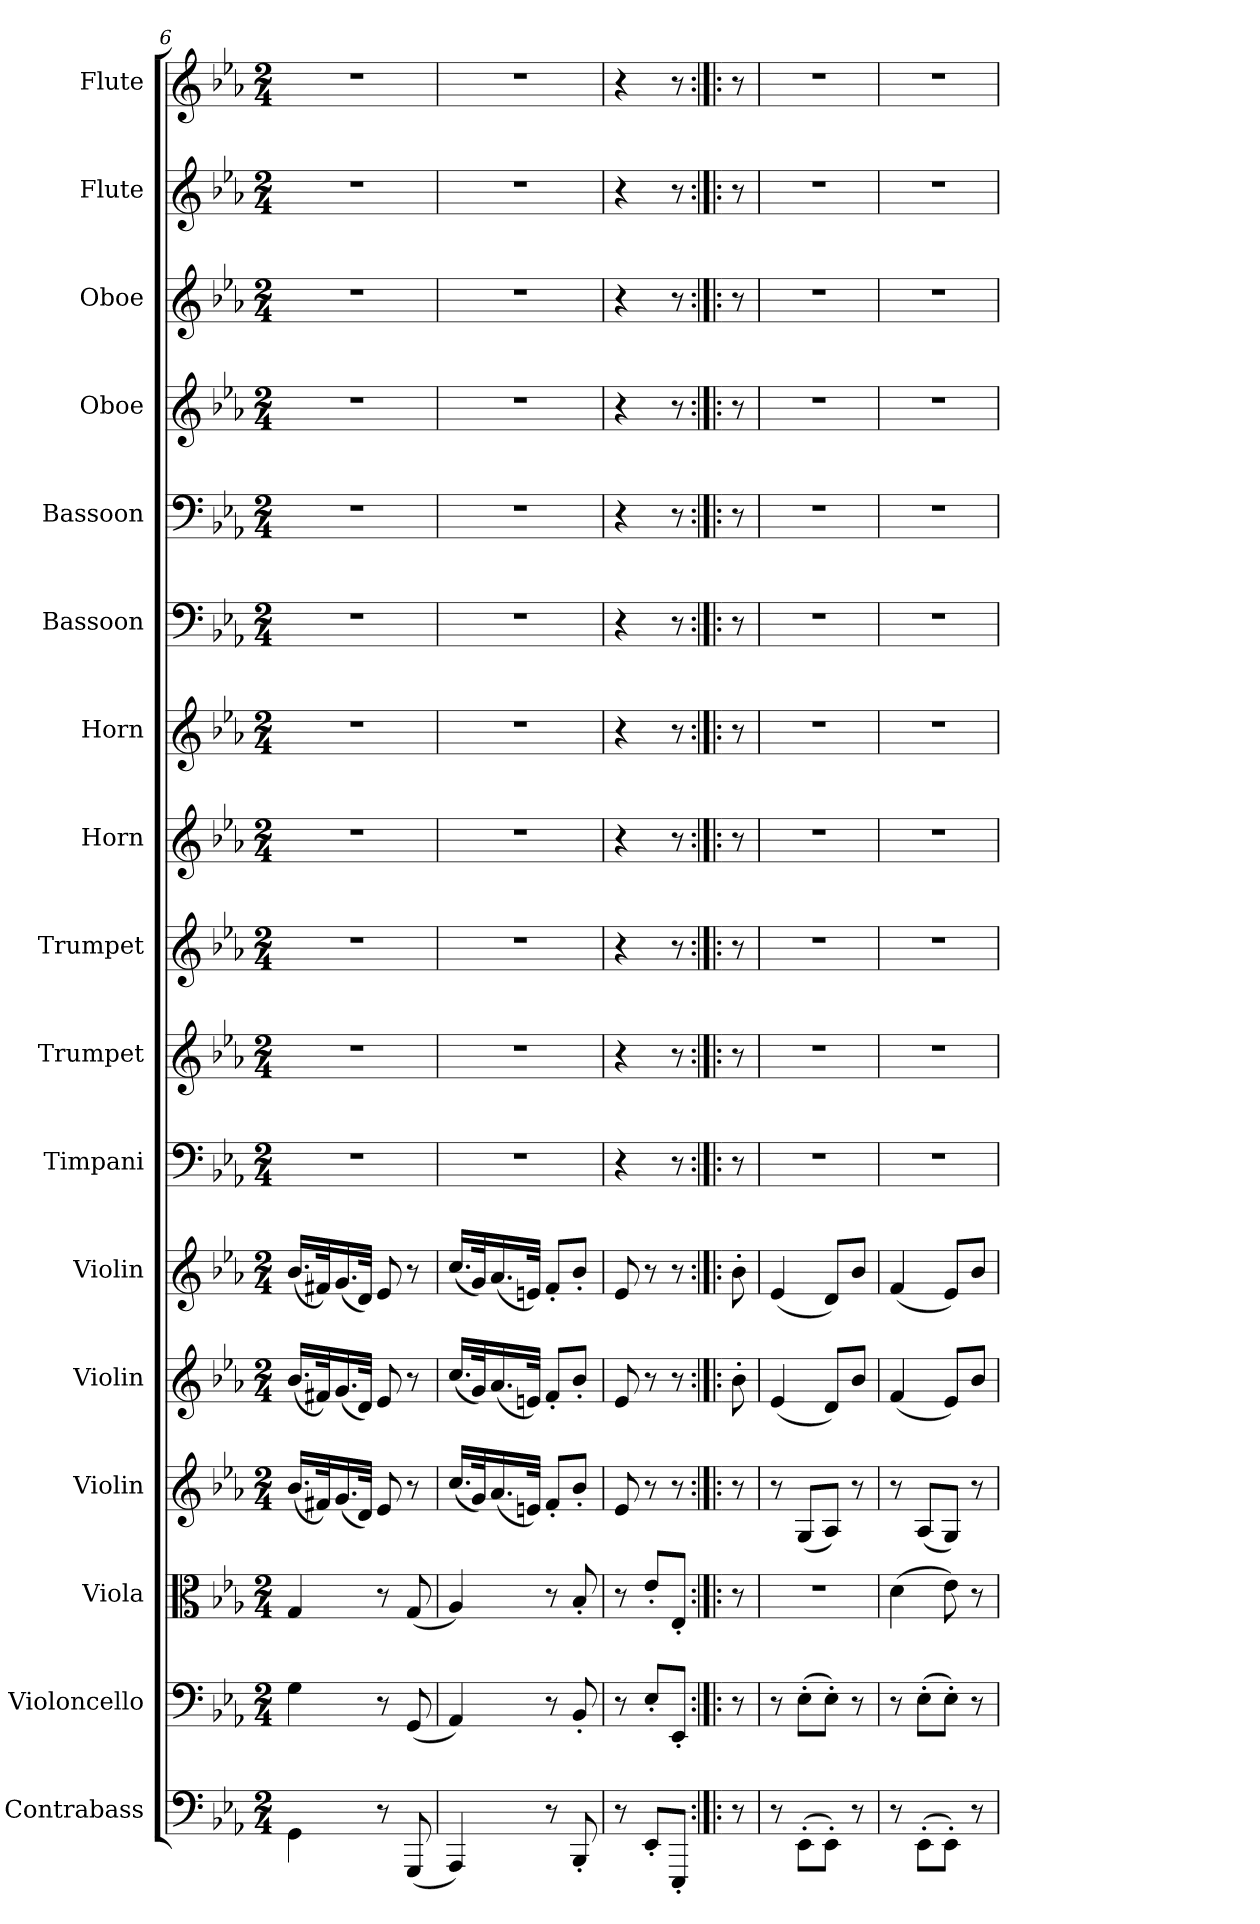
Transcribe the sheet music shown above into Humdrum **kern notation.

**kern	**kern	**kern	**kern	**kern	**kern	**kern	**kern	**kern	**kern	**kern	**kern	**kern	**kern	**kern	**kern	**kern
*part17	*part16	*part15	*part14	*part13	*part12	*part11	*part10	*part9	*part8	*part7	*part6	*part5	*part4	*part3	*part2	*part1
*staff17	*staff16	*staff15	*staff14	*staff13	*staff12	*staff11	*staff10	*staff9	*staff8	*staff7	*staff6	*staff5	*staff4	*staff3	*staff2	*staff1
*I"Contrabass	*I"Violoncello	*I"Viola	*I"Violin	*I"Violin	*I"Violin	*I"Timpani	*I"Trumpet	*I"Trumpet	*I"Horn	*I"Horn	*I"Bassoon	*I"Bassoon	*I"Oboe	*I"Oboe	*I"Flute	*I"Flute
*I'Cb	*I'Vc	*I'Vla	*I'Vln	*I'Vln	*I'Vln	*I'Timp	*I'Tpt	*I'Tpt	*I'Hn	*I'Hn	*I'Bsn	*I'Bsn	*I'Ob	*I'Ob	*I'Fl	*I'Fl
*clefF4	*clefF4	*clefC3	*clefG2	*clefG2	*clefG2	*clefF4	*clefG2	*clefG2	*clefG2	*clefG2	*clefF4	*clefF4	*clefG2	*clefG2	*clefG2	*clefG2
*k[b-e-a-]	*k[b-e-a-]	*k[b-e-a-]	*k[b-e-a-]	*k[b-e-a-]	*k[b-e-a-]	*k[b-e-a-]	*k[b-e-a-]	*k[b-e-a-]	*k[b-e-a-]	*k[b-e-a-]	*k[b-e-a-]	*k[b-e-a-]	*k[b-e-a-]	*k[b-e-a-]	*k[b-e-a-]	*k[b-e-a-]
*M2/4	*M2/4	*M2/4	*M2/4	*M2/4	*M2/4	*M2/4	*M2/4	*M2/4	*M2/4	*M2/4	*M2/4	*M2/4	*M2/4	*M2/4	*M2/4	*M2/4
=6	=6	=6	=6	=6	=6	=6	=6	=6	=6	=6	=6	=6	=6	=6	=6	=6
4GG\	4G\	4G/	(16.b-/LL	(16.b-/LL	(16.b-/LL	2r	2r	2r	2r	2r	2r	2r	2r	2r	2r	2r
.	.	.	32f#X/K)	32f#X/K)	32f#X/K)	.	.	.	.	.	.	.	.	.	.	.
.	.	.	(16.g/	(16.g/	(16.g/	.	.	.	.	.	.	.	.	.	.	.
.	.	.	32d/JJk)	32d/JJk)	32d/JJk)	.	.	.	.	.	.	.	.	.	.	.
8r	8r	8r	8e-/	8e-/	8e-/	.	.	.	.	.	.	.	.	.	.	.
(8GGG/	(8GG/	(8G/	8r	8r	8r	.	.	.	.	.	.	.	.	.	.	.
=7	=7	=7	=7	=7	=7	=7	=7	=7	=7	=7	=7	=7	=7	=7	=7	=7
4AAA-/)	4AA-/)	4A-/)	(16.cc/LL	(16.cc/LL	(16.cc/LL	2r	2r	2r	2r	2r	2r	2r	2r	2r	2r	2r
.	.	.	32g/K)	32g/K)	32g/K)	.	.	.	.	.	.	.	.	.	.	.
.	.	.	(16.a-/	(16.a-/	(16.a-/	.	.	.	.	.	.	.	.	.	.	.
.	.	.	32en/JJk)	32en/JJk)	32en/JJk)	.	.	.	.	.	.	.	.	.	.	.
8r	8r	8r	8f'/L	8f'/L	8f'/L	.	.	.	.	.	.	.	.	.	.	.
8BBB-'/	8BB-'/	8B-'/	8b-'/J	8b-'/J	8b-'/J	.	.	.	.	.	.	.	.	.	.	.
=8	=8	=8	=8	=8	=8	=8	=8	=8	=8	=8	=8	=8	=8	=8	=8	=8
8r	8r	8r	8e-/	8e-/	8e-/	4r	4r	4r	4r	4r	4r	4r	4r	4r	4r	4r
8EE-'/L	8E-'/L	8e-'/L	8r	8r	8r	.	.	.	.	.	.	.	.	.	.	.
8EEE-'/J	8EE-'/J	8E-'/J	8r	8r	8r	8r	8r	8r	8r	8r	8r	8r	8r	8r	8r	8r
=:|!|:	=:|!|:	=:|!|:	=:|!|:	=:|!|:	=:|!|:	=:|!|:	=:|!|:	=:|!|:	=:|!|:	=:|!|:	=:|!|:	=:|!|:	=:|!|:	=:|!|:	=:|!|:	=:|!|:
8r	8r	8r	8r	8b-'\	8b-'\	8r	8r	8r	8r	8r	8r	8r	8r	8r	8r	8r
=9	=9	=9	=9	=9	=9	=9	=9	=9	=9	=9	=9	=9	=9	=9	=9	=9
8r	8r	2r	8r	(4e-/	(4e-/	2r	2r	2r	2r	2r	2r	2r	2r	2r	2r	2r
(8EE-'\L	(8E-'\L	.	(8G/L	.	.	.	.	.	.	.	.	.	.	.	.	.
8EE-'\J)	8E-'\J)	.	8A-/J)	8d/L)	8d/L)	.	.	.	.	.	.	.	.	.	.	.
8r	8r	.	8r	8b-/J	8b-/J	.	.	.	.	.	.	.	.	.	.	.
=10	=10	=10	=10	=10	=10	=10	=10	=10	=10	=10	=10	=10	=10	=10	=10	=10
8r	8r	(4d\	8r	(4f/	(4f/	2r	2r	2r	2r	2r	2r	2r	2r	2r	2r	2r
(8EE-'\L	(8E-'\L	.	(8A-/L	.	.	.	.	.	.	.	.	.	.	.	.	.
8EE-'\J)	8E-'\J)	8e-\)	8G/J)	8e-/L)	8e-/L)	.	.	.	.	.	.	.	.	.	.	.
8r	8r	8r	8r	8b-/J	8b-/J	.	.	.	.	.	.	.	.	.	.	.
=	=	=	=	=	=	=	=	=	=	=	=	=	=	=	=	=
*-	*-	*-	*-	*-	*-	*-	*-	*-	*-	*-	*-	*-	*-	*-	*-	*-
